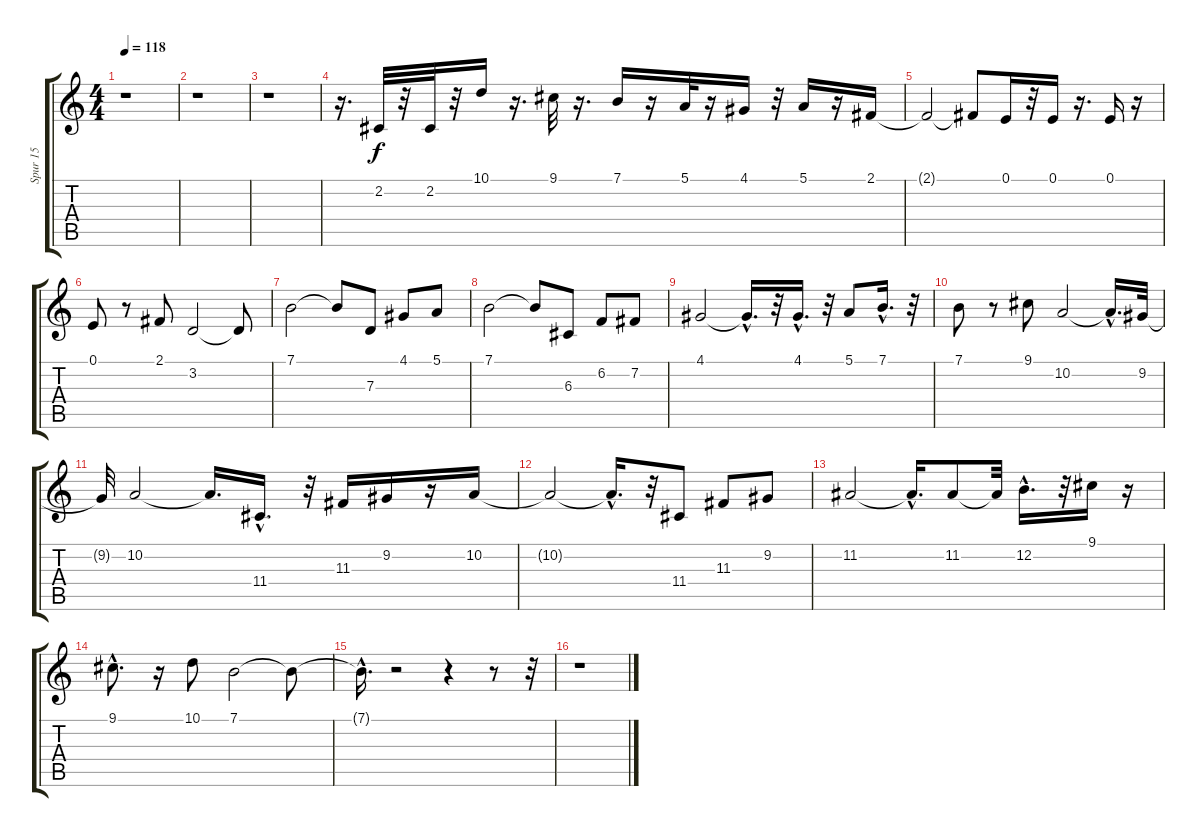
\track ("Spur 15" "Spur 15") {instrument synthbrass2}
\staff {score tabs}
\tuning (E4 B3 G3 D3 A2 E2) {hide}
\ts (4 4)
\tempo 118
\clef g2
\ks c
r.1{dy f} |
r.1 |
r.1 |
r.16{d} 2.2.32 r.32 2.2.32 r.32 10.1.16 r.16{d} 9.1.32 r.16{d} 7.1.16 r.16 5.1.32 r.16 4.1.16 r.32 5.1.16 r.16 2.1.16 |
2.1{t}.2 2.1{t}.8 0.1.16 r.32 0.1.16 r.16{d} 0.1.16 r.16 |
0.1.8 r.8 2.1.8 3.2.2 3.2{t}.8 |
7.1.2 7.1{t}.8 7.3.8 4.1.8 5.1.8 |
7.1.2 7.1{t}.8 6.3.8 6.2.8 7.2.8 |
4.1.2 4.1{hac t}.16{d} r.32 4.1{hac}.16{d} r.32 5.1.8 7.1{hac}.16{d} r.32 |
7.1.8 r.8 9.1.8 10.2.2 10.2{hac t}.16{d} 9.2.32 |
9.2{t}.32 10.2.2 10.2{t}.16{d} 11.4{hac}.16{d} r.32 11.3.16 9.2.16 r.16 10.2.16 |
10.2{t}.2 10.2{hac t}.16{d} r.32 11.4.8 11.3.8 9.2.8 |
11.2.2 11.2{hac t}.16{d} 11.2.8 11.2{t}.32 12.2{hac}.16{d} r.32 9.1.16 r.16 |
9.1{hac}.8{d} r.16 10.1.8 7.1.2 7.1{t}.8 |
7.1{hac t}.16{d} r.2 r.4 r.8 r.32 |
r.1
